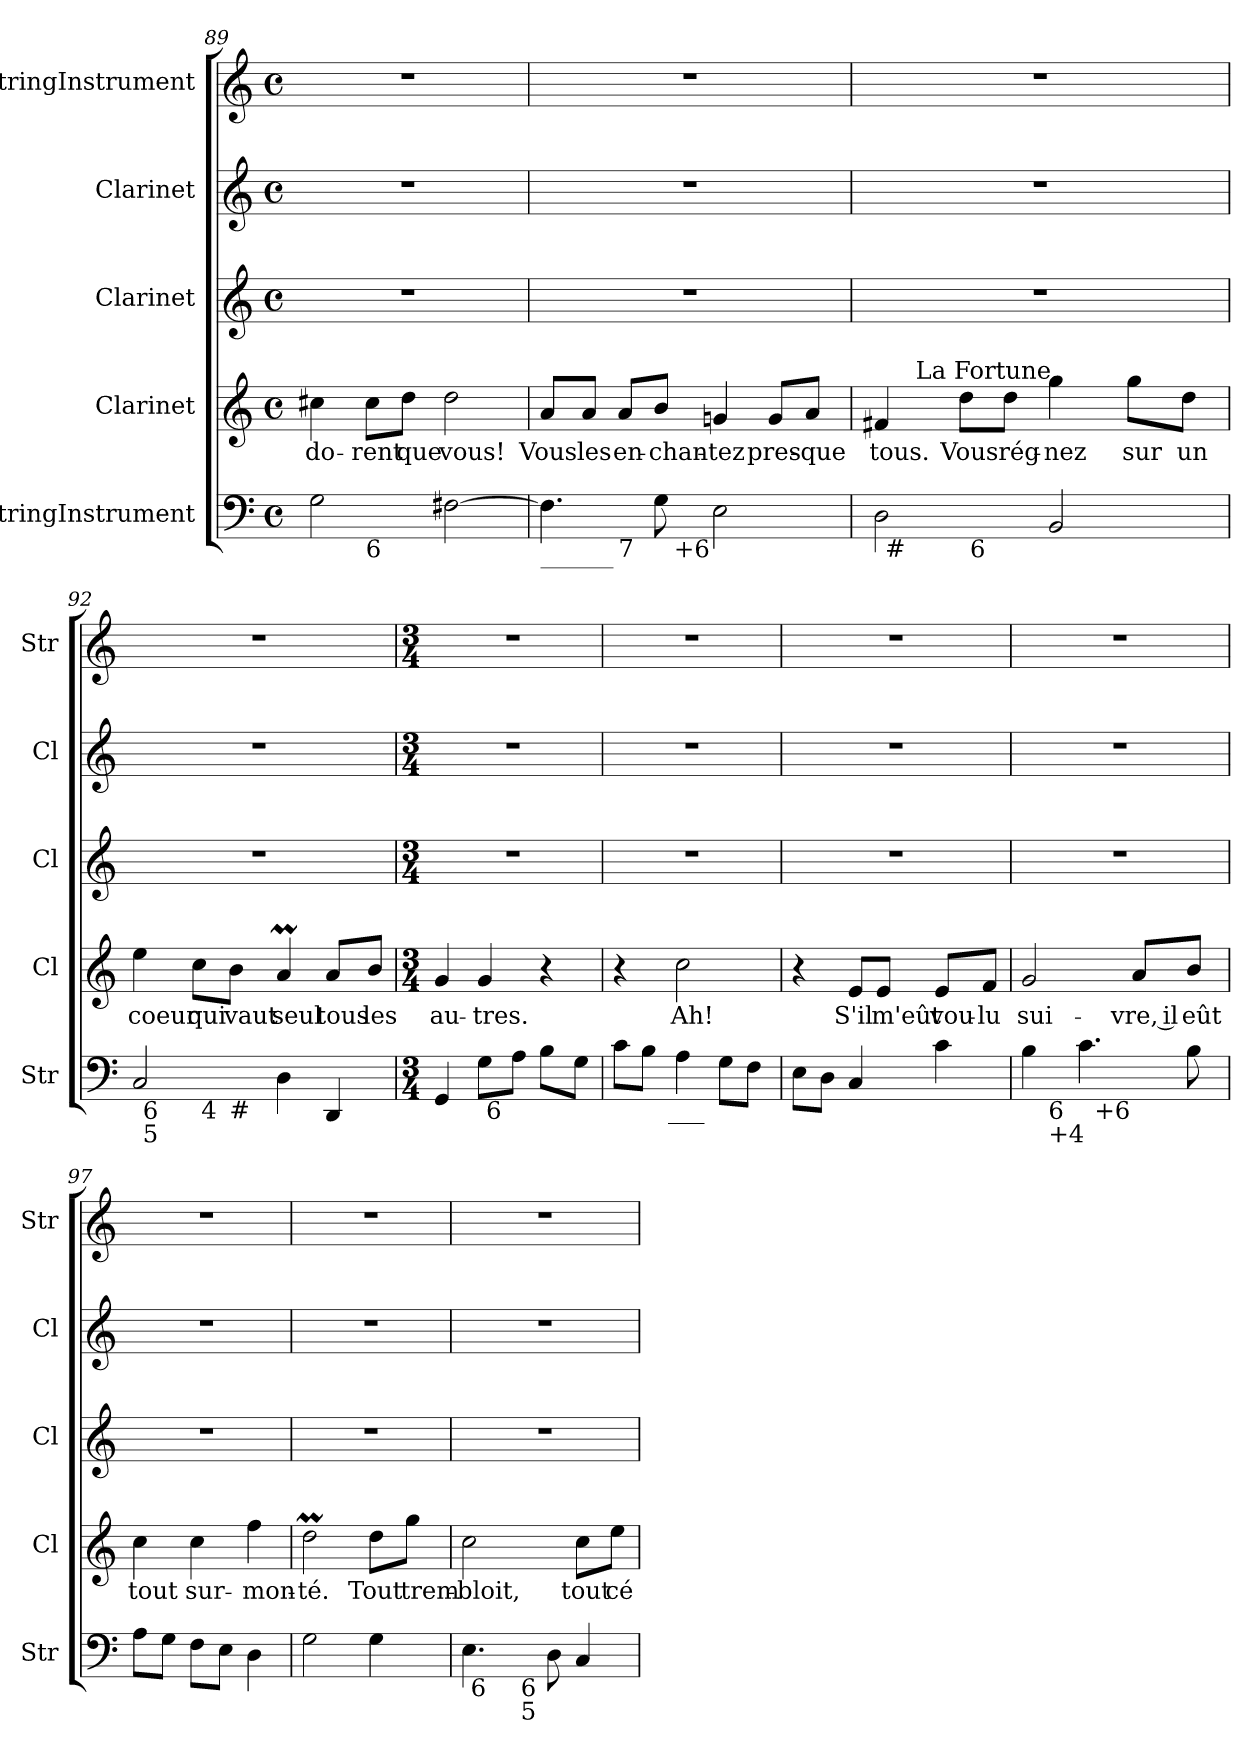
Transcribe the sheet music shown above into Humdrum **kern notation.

**kern	**kern	**text	**kern	**kern	**kern
*part5	*part4	*part4	*part3	*part2	*part1
*staff5	*staff4	*staff4	*staff3	*staff2	*staff1
*I"StringInstrument	*I"Clarinet	*	*I"Clarinet	*I"Clarinet	*I"StringInstrument
*I'Str	*I'Cl	*	*I'Cl	*I'Cl	*I'Str
!!LO:LB:g=z
*clefF4	*clefG2	*	*clefG2	*clefG2	*clefG2
*	*ITrd1c2	*	*ITrd1c2	*ITrd1c2	*
*k[]	*k[b-e-]	*	*k[b-e-]	*k[b-e-]	*k[]
*C:	*B-:	*	*B-:	*B-:	*C:
*M4/4	*M4/4	*	*M4/4	*M4/4	*M4/4
*met(c)	*met(c)	*	*met(c)	*met(c)	*met(c)
=89	=89	=89	=89	=89	=89
!LO:TX:b:t=+4	!	!	!	!	!
*^	*	*	*	*	*
2G\	4ryy	4bn\	-do-	1r	1r	1r
!	!LO:TX:b:t=6	!	!	!	!	!
.	2.ryy	8b\L	-rent	.	.	.
.	.	8cc\J	que	.	.	.
[2F#X\	.	2cc\	vous!	.	.	.
=90	=90	=90	=90	=90	=90	=90
!LO:TX:b:t=______	!	!	!	!	!	!
*	*^	*	*	*	*	*
4.F#\]	4ryy	4ryy	8g/L	Vous	1r	1r	1r
.	.	.	8g/J	les	.	.	.
!	!LO:TX:b:t=7	!	!	!	!	!	!
.	2.ryy	8ryy	8g/L	en-	.	.	.
8G\	.	32ryy	8a/J	-chan-	.	.	.
!	!	!LO:TX:b:t=+6	!	!	!	!	!
.	.	2ryy	.	.	.	.	.
2E\	.	.	4fn/	-tez	.	.	.
.	.	.	8f/L	pres-	.	.	.
.	.	.	8g/J	-que	.	.	.
.	.	16.ryy	.	.	.	.	.
=91	=91	=91	=91	=91	=91	=91	=91
*	*	*	*^	*	*	*	*
2D\	64ryy	4ryy	4en/	16ryy	tous.	1r	1r	1r
!	!LO:TX:b:t=#	!	!	!	!	!	!	!
.	2ryy	.	.	.	.	.	.	.
.	.	.	.	64ryy	.	.	.	.
!	!	!	!	!LO:TX:a:t=La Fortune.	!	!	!	!
.	.	.	.	2ryy	.	.	.	.
.	.	64ryy	8cc\L	.	Vous	.	.	.
!	!	!LO:TX:b:t=6	!	!	!	!	!	!
.	.	2ryy	.	.	.	.	.	.
.	.	.	8cc\J	.	rég-	.	.	.
2BB/	.	.	4ff\	.	-nez	.	.	.
.	4ryy	.	.	.	.	.	.	.
.	.	.	.	4ryy	.	.	.	.
.	.	.	8ff\L	.	sur	.	.	.
.	8...ryy	8...ryy	.	.	.	.	.	.
.	.	.	.	8ryy	.	.	.	.
.	.	.	8cc\J	.	un	.	.	.
.	.	.	.	32.ryy	.	.	.	.
*	*	*	*v	*v	*	*	*	*
!!LO:LB:g=z
=92	=92	=92	=92	=92	=92	=92	=92
*	*	*^	*	*	*	*	*
2C/	64ryy	4ryy	4.ryy	4dd\	coeur	1r	1r	1r
!	!LO:TX:b:t=6\n5	!	!	!	!	!	!	!
.	2ryy	.	.	.	.	.	.	.
.	.	64ryy	.	8b-\L	qui	.	.	.
!	!	!LO:TX:b:t=4	!	!	!	!	!	!
.	.	2ryy	.	.	.	.	.	.
!	!	!	!LO:TX:b:t=#	!	!	!	!	!
.	.	.	2ryy	8a\J	vaut	.	.	.
4D\	.	.	.	4gM/	seul	.	.	.
.	4ryy	.	.	.	.	.	.	.
4DD/	.	.	.	8g/L	tous	.	.	.
.	8...ryy	8...ryy	.	.	.	.	.	.
.	.	.	8ryy	8a/J	les	.	.	.
*v	*v	*v	*v	*	*	*	*	*
=93	=93	=93	=93	=93	=93
*M3/4	*M3/4	*	*M3/4	*M3/4	*M3/4
*^	*	*	*	*	*
4GG/	4ryy	4f/	au-	2.r	2.r	2.r
8G\L	64ryy	4f/	-tres.	.	.	.
!	!LO:TX:b:t=6	!	!	!	!	!
.	4ryy	.	.	.	.	.
8A\J	.	.	.	.	.	.
8B\L	.	4r	.	.	.	.
.	8...ryy	.	.	.	.	.
8G\J	.	.	.	.	.	.
=94	=94	=94	=94	=94	=94	=94
8c\L	8...ryy	4r	.	2.r	2.r	2.r
8B\J	.	.	.	.	.	.
!	!LO:TX:b:t=___	!	!	!	!	!
.	2ryy	.	.	.	.	.
4A\	.	2b-\	Ah!	.	.	.
8G\L	.	.	.	.	.	.
8F\J	.	.	.	.	.	.
.	64ryy	.	.	.	.	.
=95	=95	=95	=95	=95	=95	=95
!LO:TX:b:t=6	!	!	!	!	!	!
*v	*v	*	*	*	*	*
8E\L	4r	.	2.r	2.r	2.r
8D\J	.	.	.	.	.
4C/	8d/L	S'il	.	.	.
.	8d/J	m'eût	.	.	.
4c\	8d/L	vou-	.	.	.
.	8e-/J	-lu	.	.	.
=96	=96	=96	=96	=96	=96
!LO:TX:b:t=6	!	!	!	!	!
*^	*	*	*	*	*
*	*^	*	*	*	*	*
4B\	16..ryy	4ryy	2f/	sui-	2.r	2.r	2.r
!	!LO:TX:b:t=6\n+4	!	!	!	!	!	!
.	2ryy	.	.	.	.	.	.
4.c\	.	32.ryy	.	.	.	.	.
!	!	!LO:TX:b:t=+6	!	!	!	!	!
.	.	4ryy	.	.	.	.	.
.	.	.	8g/L	-vre, il	.	.	.
.	.	8ryy	.	.	.	.	.
.	8ryy	.	.	.	.	.	.
8B\	.	.	8a/J	eût	.	.	.
.	.	16ryy	.	.	.	.	.
.	64ryy	64ryy	.	.	.	.	.
*v	*v	*v	*	*	*	*	*
!!LO:LB:g=z
=97	=97	=97	=97	=97	=97
8A\L	4b-\	tout	2.r	2.r	2.r
8G\J	.	.	.	.	.
8F\L	4b-\	sur-	.	.	.
8E\J	.	.	.	.	.
4D\	4ee-\	-mon-	.	.	.
=98	=98	=98	=98	=98	=98
2G\	2ccM\	-té.	2.r	2.r	2.r
4G\	8cc\L	Tout	.	.	.
.	8ff\J	trem-	.	.	.
=99	=99	=99	=99	=99	=99
*^	*	*	*	*	*
*	*^	*	*	*	*	*
4.E\	64ryy	4ryy	2b-\	-bloit,	2.r	2.r	2.r
!	!LO:TX:b:t=6	!	!	!	!	!	!
.	2ryy	.	.	.	.	.	.
.	.	64ryy	.	.	.	.	.
!	!	!LO:TX:b:t=6\n5	!	!	!	!	!
.	.	4ryy	.	.	.	.	.
8D\	.	.	.	.	.	.	.
4C/	.	.	8b-\L	tout	.	.	.
.	8...ryy	8...ryy	.	.	.	.	.
.	.	.	8dd\J	cé-	.	.	.
*v	*v	*v	*	*	*	*	*
=	=	=	=	=	=
*-	*-	*-	*-	*-	*-
